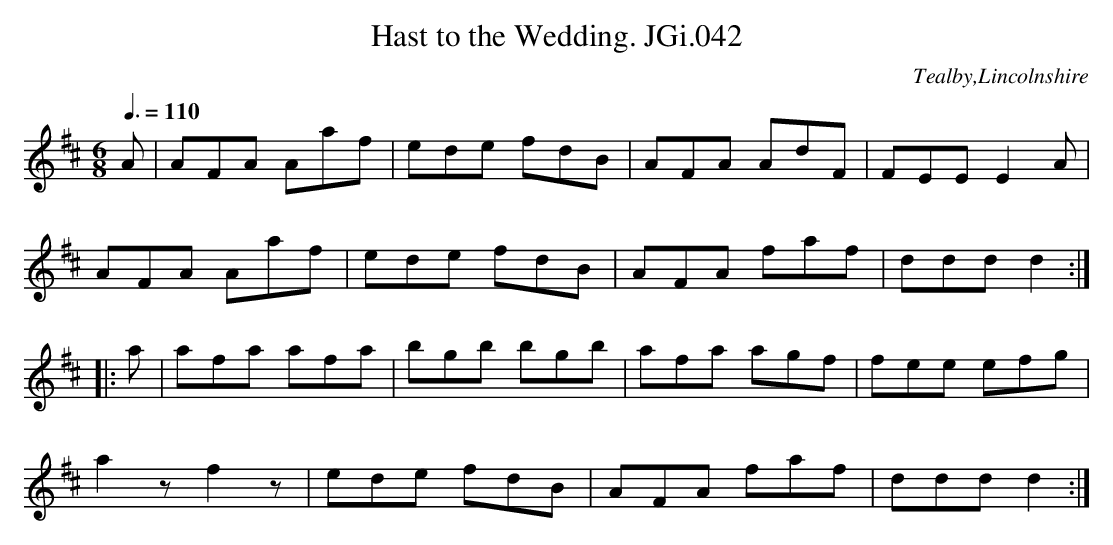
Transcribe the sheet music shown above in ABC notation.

X:1
T:Hast to the Wedding. JGi.042
L:1/8
M:6/8
O:Tealby,Lincolnshire
Q:3/8=110
K:D
A|AFA Aaf|ede fdB|AFA AdF|FEEE2A|
AFA Aaf|ede fdB|AFA faf|ddd d2:|
|:a|afa afa|bgb bgb|afa agf|fee efg|
a2zf2z|ede fdB|AFA faf|dddd2:|
